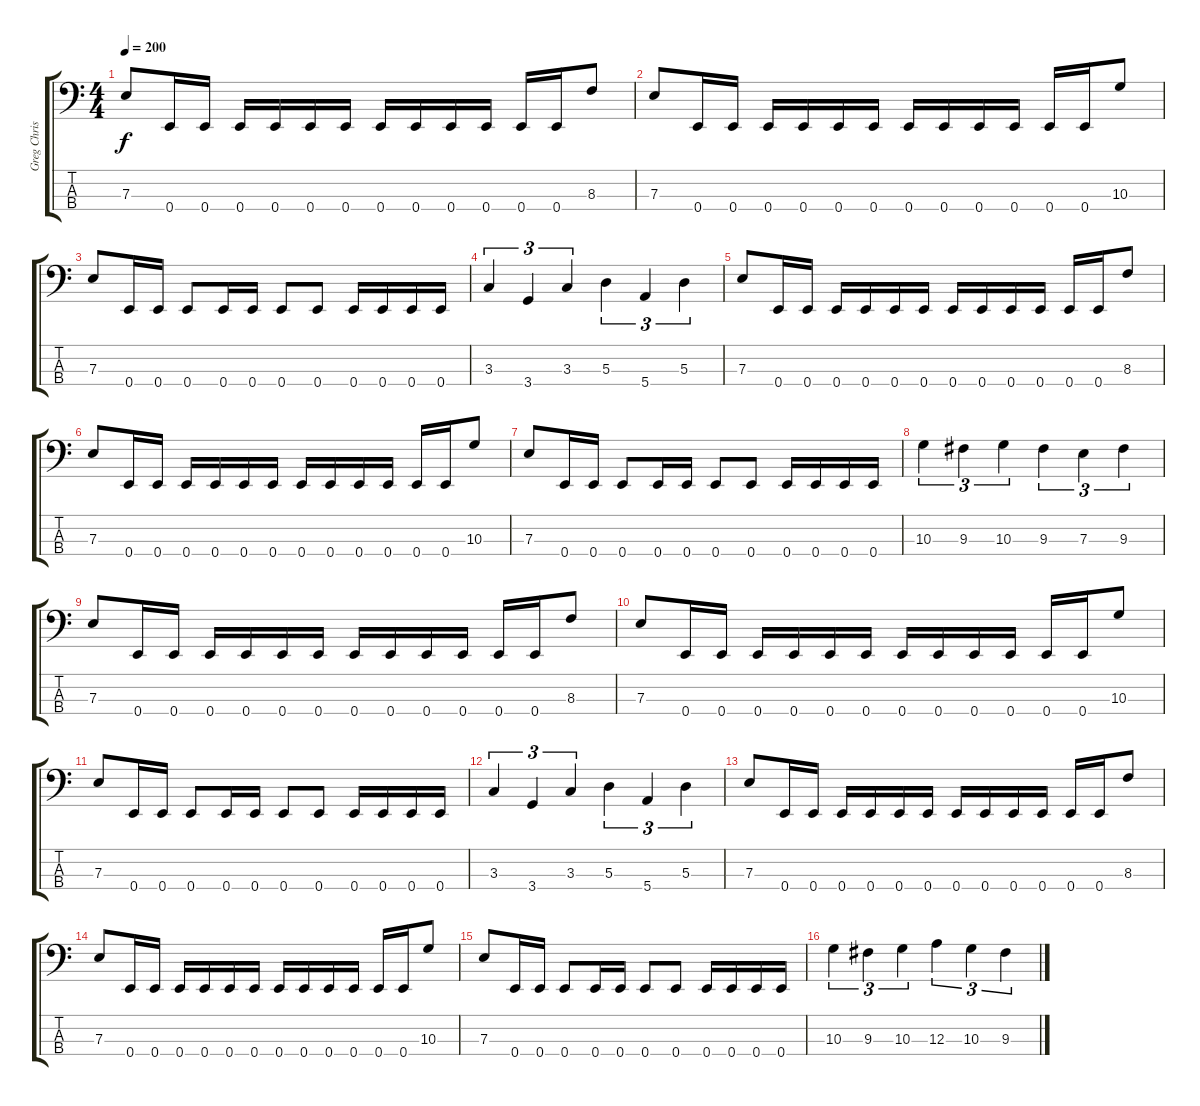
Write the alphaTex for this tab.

\track ("Greg Christian" "Greg Chris") {instrument electricbassfinger}
\staff {score tabs}
\tuning (G2 D2 A1 E1) {hide}
\ts (4 4)
\tempo 200
\clef f4
\ks c
7.3.8{dy f} 0.4.16 0.4.16 0.4.16 0.4.16 0.4.16 0.4.16 0.4.16 0.4.16 0.4.16 0.4.16 0.4.16 0.4.16 8.3.8 |
7.3.8 0.4.16 0.4.16 0.4.16 0.4.16 0.4.16 0.4.16 0.4.16 0.4.16 0.4.16 0.4.16 0.4.16 0.4.16 10.3.8 |
7.3.8 0.4.16 0.4.16 0.4.8 0.4.16 0.4.16 0.4.8 0.4.8 0.4.16 0.4.16 0.4.16 0.4.16 |
3.3.4{tu (3 2)} 3.4.4{tu (3 2)} 3.3.4{tu (3 2)} 5.3.4{tu (3 2)} 5.4.4{tu (3 2)} 5.3.4{tu (3 2)} |
7.3.8 0.4.16 0.4.16 0.4.16 0.4.16 0.4.16 0.4.16 0.4.16 0.4.16 0.4.16 0.4.16 0.4.16 0.4.16 8.3.8 |
7.3.8 0.4.16 0.4.16 0.4.16 0.4.16 0.4.16 0.4.16 0.4.16 0.4.16 0.4.16 0.4.16 0.4.16 0.4.16 10.3.8 |
7.3.8 0.4.16 0.4.16 0.4.8 0.4.16 0.4.16 0.4.8 0.4.8 0.4.16 0.4.16 0.4.16 0.4.16 |
10.3.4{tu (3 2)} 9.3.4{tu (3 2)} 10.3.4{tu (3 2)} 9.3.4{tu (3 2)} 7.3.4{tu (3 2)} 9.3.4{tu (3 2)} |
7.3.8 0.4.16 0.4.16 0.4.16 0.4.16 0.4.16 0.4.16 0.4.16 0.4.16 0.4.16 0.4.16 0.4.16 0.4.16 8.3.8 |
7.3.8 0.4.16 0.4.16 0.4.16 0.4.16 0.4.16 0.4.16 0.4.16 0.4.16 0.4.16 0.4.16 0.4.16 0.4.16 10.3.8 |
7.3.8 0.4.16 0.4.16 0.4.8 0.4.16 0.4.16 0.4.8 0.4.8 0.4.16 0.4.16 0.4.16 0.4.16 |
3.3.4{tu (3 2)} 3.4.4{tu (3 2)} 3.3.4{tu (3 2)} 5.3.4{tu (3 2)} 5.4.4{tu (3 2)} 5.3.4{tu (3 2)} |
7.3.8 0.4.16 0.4.16 0.4.16 0.4.16 0.4.16 0.4.16 0.4.16 0.4.16 0.4.16 0.4.16 0.4.16 0.4.16 8.3.8 |
7.3.8 0.4.16 0.4.16 0.4.16 0.4.16 0.4.16 0.4.16 0.4.16 0.4.16 0.4.16 0.4.16 0.4.16 0.4.16 10.3.8 |
7.3.8 0.4.16 0.4.16 0.4.8 0.4.16 0.4.16 0.4.8 0.4.8 0.4.16 0.4.16 0.4.16 0.4.16 |
10.3.4{tu (3 2)} 9.3.4{tu (3 2)} 10.3.4{tu (3 2)} 12.3.4{tu (3 2)} 10.3.4{tu (3 2)} 9.3.4{tu (3 2)}
